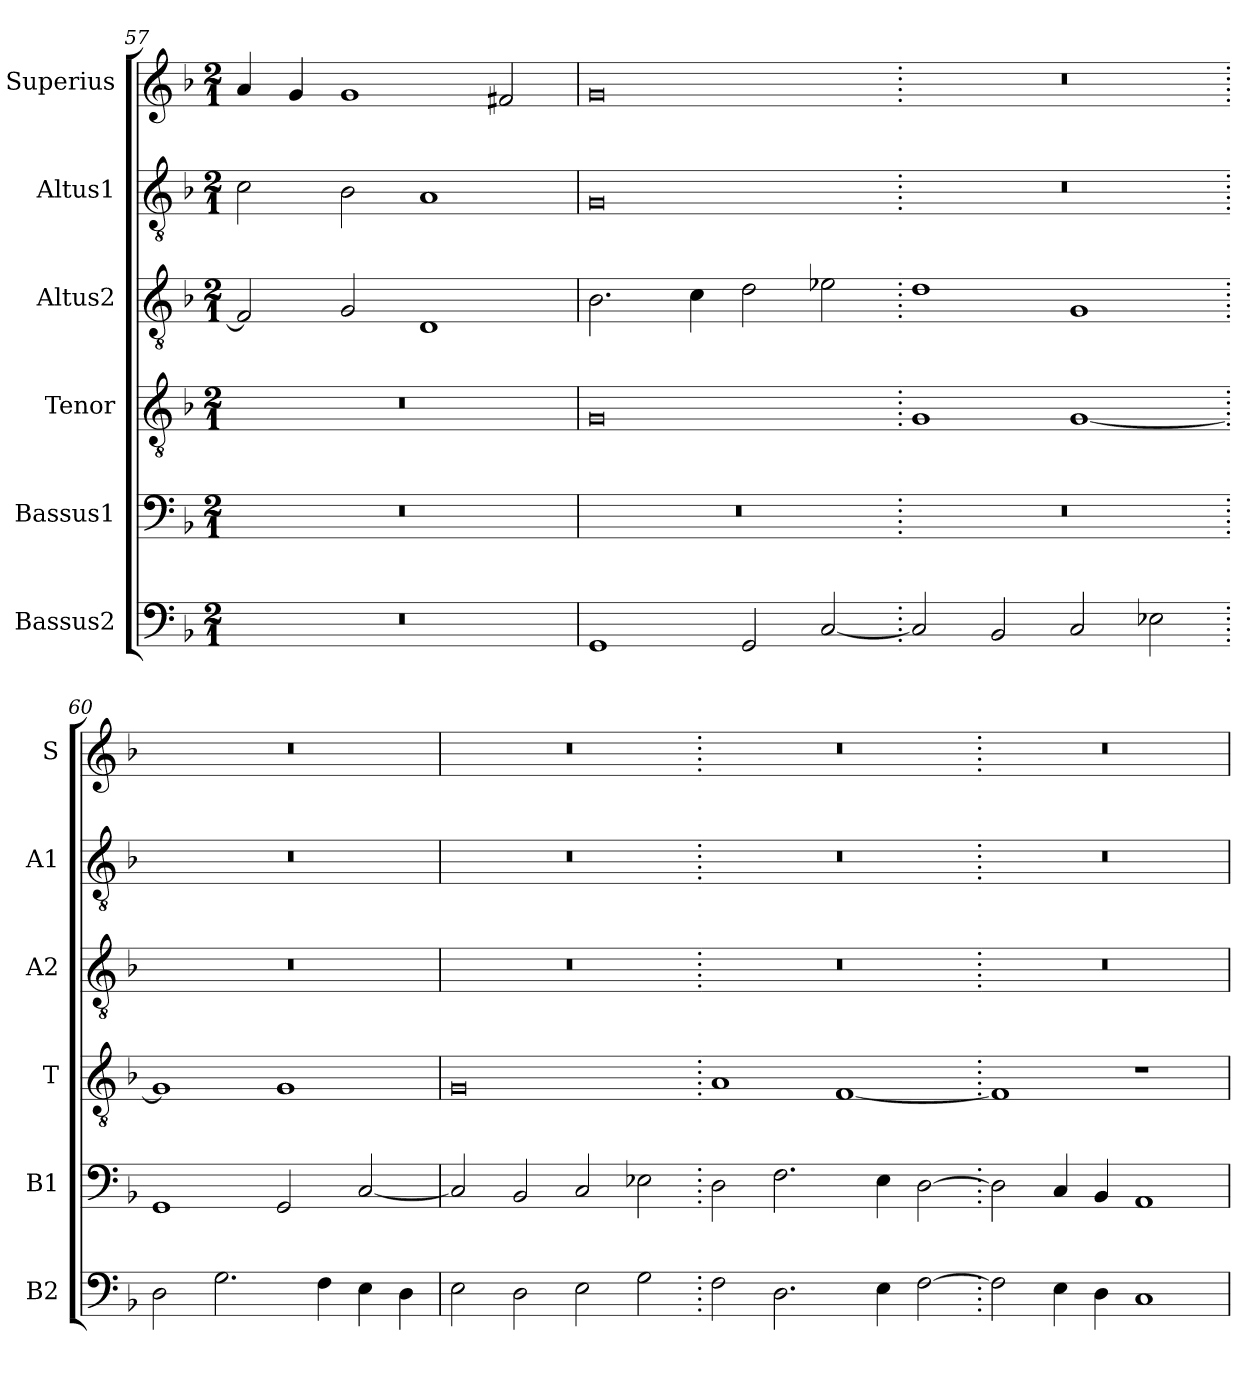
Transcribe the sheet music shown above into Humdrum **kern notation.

**kern	**kern	**kern	**kern	**kern	**kern
*part6	*part5	*part4	*part3	*part2	*part1
*staff6	*staff5	*staff4	*staff3	*staff2	*staff1
*I"Bassus2	*I"Bassus1	*I"Tenor	*I"Altus2	*I"Altus1	*I"Superius
*I'B2	*I'B1	*I'T	*I'A2	*I'A1	*I'S
*clefF4	*clefF4	*clefGv2	*clefGv2	*clefGv2	*clefG2
*k[b-]	*k[b-]	*k[b-]	*k[b-]	*k[b-]	*k[b-]
*M2/1	*M2/1	*M2/1	*M2/1	*M2/1	*M2/1
=57	=57	=57	=57	=57	=57
0r	0r	0r	2F/]	2c\	4a/
.	.	.	.	.	4g/
.	.	.	2G/	2B-\	1g
.	.	.	1D	1A	.
.	.	.	.	.	2f#X/
=58	=58	=58	=58	=58	=58
1GG	0r	0G	2.B-\	0G	0g
.	.	.	4c\	.	.
2GG/	.	.	2d\	.	.
[2C/	.	.	2e-X\	.	.
=59.	=59.	=59.	=59.	=59.	=59.
2C/]	0r	1G	1d	0r	0r
2BB-/	.	.	.	.	.
2C/	.	[1G	1G	.	.
2E-X\	.	.	.	.	.
=60.	=60.	=60.	=60.	=60.	=60.
2D\	1GG	1G]	0r	0r	0r
2.G\	.	.	.	.	.
.	2GG/	1G	.	.	.
4F\	.	.	.	.	.
4E\	[2C/	.	.	.	.
4D\	.	.	.	.	.
=61	=61	=61	=61	=61	=61
2E\	2C/]	0G	0r	0r	0r
2D\	2BB-/	.	.	.	.
2E\	2C/	.	.	.	.
2G\	2E-X\	.	.	.	.
=62.	=62.	=62.	=62.	=62.	=62.
2F\	2D\	1A	0r	0r	0r
2.D\	2.F\	.	.	.	.
.	.	[1F	.	.	.
4E\	4E\	.	.	.	.
[2F\	[2D\	.	.	.	.
=63.	=63.	=63.	=63.	=63.	=63.
2F\]	2D\]	1F]	0r	0r	0r
4E\	4C/	.	.	.	.
4D\	4BB-/	.	.	.	.
1C	1AA	1r	.	.	.
=	=	=	=	=	=
*-	*-	*-	*-	*-	*-
